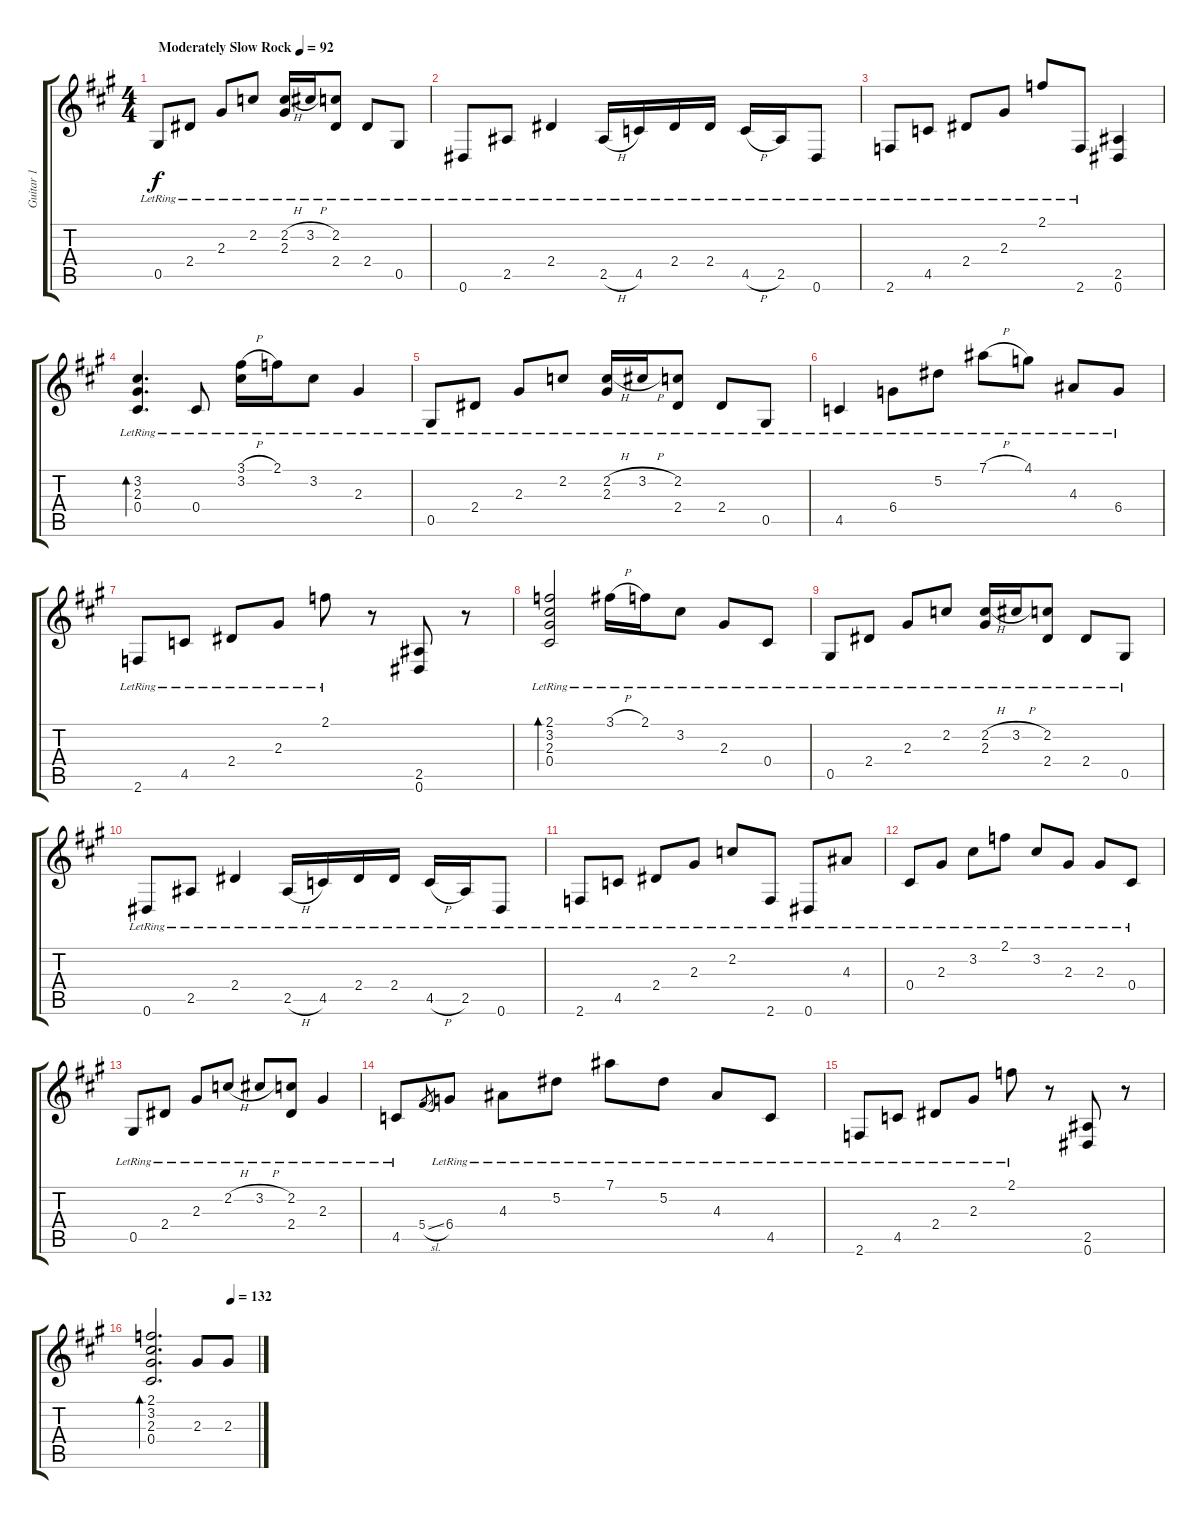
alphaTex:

\track ("Guitar 1" "Guitar 1") {instrument electricguitarjazz}
\staff {score tabs}
\tuning (Eb4 Bb3 Gb3 Db3 Ab2 Eb2) {hide}
\ts (4 4)
\tempo (92 "Moderately Slow Rock")
\clef g2
\ks a
0.5{lr}.8{dy f instrument electricguitarjazz} 2.4{lr}.8 2.3{lr}.8 2.2{lr}.8 (2.2{h lr} 2.3{lr}).16 3.2{h lr}.16 (2.2{lr} 2.4{lr}).8 2.4{lr}.8 0.5{lr}.8 |
0.6{lr}.8 2.5{lr}.8 2.4{lr}.4 2.5{h lr}.16 4.5{lr}.16 2.4{lr}.16 2.4{lr}.16 4.5{h lr}.16 2.5{lr}.16 0.6{lr}.8 |
2.6{lr}.8 4.5{lr}.8 2.4{lr}.8 2.3{lr}.8 2.1{lr}.8 2.6{lr}.8 (2.5 0.6).4 |
(3.2{lr} 2.3{lr} 0.4{lr}).4{d bd 240} 0.4{lr}.8 (3.1{h lr} 3.2{lr}).16 2.1{lr}.16 3.2{lr}.8 2.3{lr}.4 |
0.5{lr}.8 2.4{lr}.8 2.3{lr}.8 2.2{lr}.8 (2.2{h lr} 2.3{lr}).16 3.2{h lr}.16 (2.2{lr} 2.4{lr}).8 2.4{lr}.8 0.5{lr}.8 |
4.5{lr}.4 6.4{lr}.8 5.2{lr}.8 7.1{h lr}.8 4.1{lr}.8 4.3{lr}.8 6.4{lr}.8 |
2.6{lr}.8 4.5{lr}.8 2.4{lr}.8 2.3{lr}.8 2.1{lr}.8 r.8 (2.5 0.6).8 r.8 |
(2.1{lr} 3.2{lr} 2.3{lr} 0.4{lr}).2{bd 240} 3.1{h lr}.16 2.1{lr}.16 3.2{lr}.8 2.3{lr}.8 0.4{lr}.8 |
0.5{lr}.8 2.4{lr}.8 2.3{lr}.8 2.2{lr}.8 (2.2{h lr} 2.3{lr}).16 3.2{h lr}.16 (2.2{lr} 2.4{lr}).8 2.4{lr}.8 0.5{lr}.8 |
0.6{lr}.8 2.5{lr}.8 2.4{lr}.4 2.5{h lr}.16 4.5{lr}.16 2.4{lr}.16 2.4{lr}.16 4.5{h lr}.16 2.5{lr}.16 0.6{lr}.8 |
2.6{lr}.8 4.5{lr}.8 2.4{lr}.8 2.3{lr}.8 2.2{lr}.8 2.6{lr}.8 0.6{lr}.8 4.3{lr}.8 |
0.4{lr}.8 2.3{lr}.8 3.2{lr}.8 2.1{lr}.8 3.2{lr}.8 2.3{lr}.8 2.3{lr}.8 0.4{lr}.8 |
0.5{lr}.8 2.4{lr}.8 2.3{lr}.8 2.2{h lr}.8 3.2{h lr}.8 (2.2{lr} 2.4{lr}).8 2.3{lr}.4 |
4.5{lr}.8 5.4{sl}.8{gr} 6.4{lr}.8 4.3{lr}.8 5.2{lr}.8 7.1{lr}.8 5.2{lr}.8 4.3{lr}.8 4.5{lr}.8 |
2.6{lr}.8 4.5{lr}.8 2.4{lr}.8 2.3{lr}.8 2.1{lr}.8 r.8 (2.5 0.6).8 r.8 |
\tempo (132 0.75)
(2.1 3.2 2.3 0.4).2{d bd 240} 2.3.8 2.3.8
